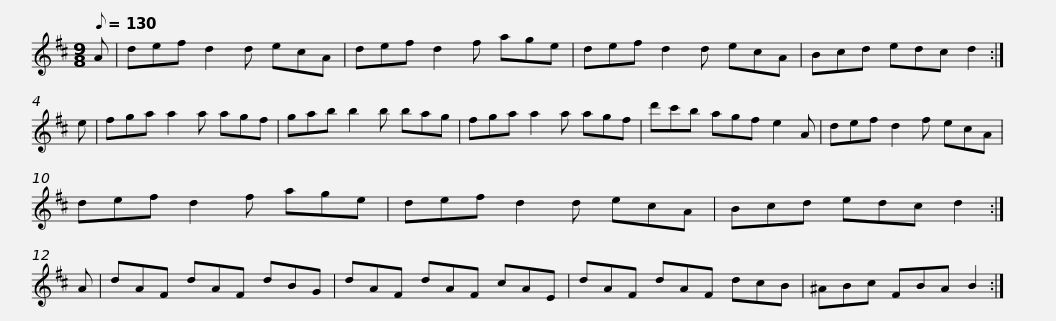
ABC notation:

X:1
L:1/8
Q:1/8=130
M:9/8
I:linebreak $
K:D
V:1 treble
V:1
 A | def d2 d ecA | def d2 f age | def d2 d ecA | Bcd edc d2 :|$ %5
 e | fga a2 a agf | gab b2 b bag | fga a2 a agf | d'c'b agf e2 A |$ %10
 def d2 f ecA | def d2 f age | def d2 d ecA | Bcd edc d2 :|$ A | %15
 dAF dAF dBG | dAF dAF cAE | dAF dAF dcB | ^ABc FBA B2 :| %19
